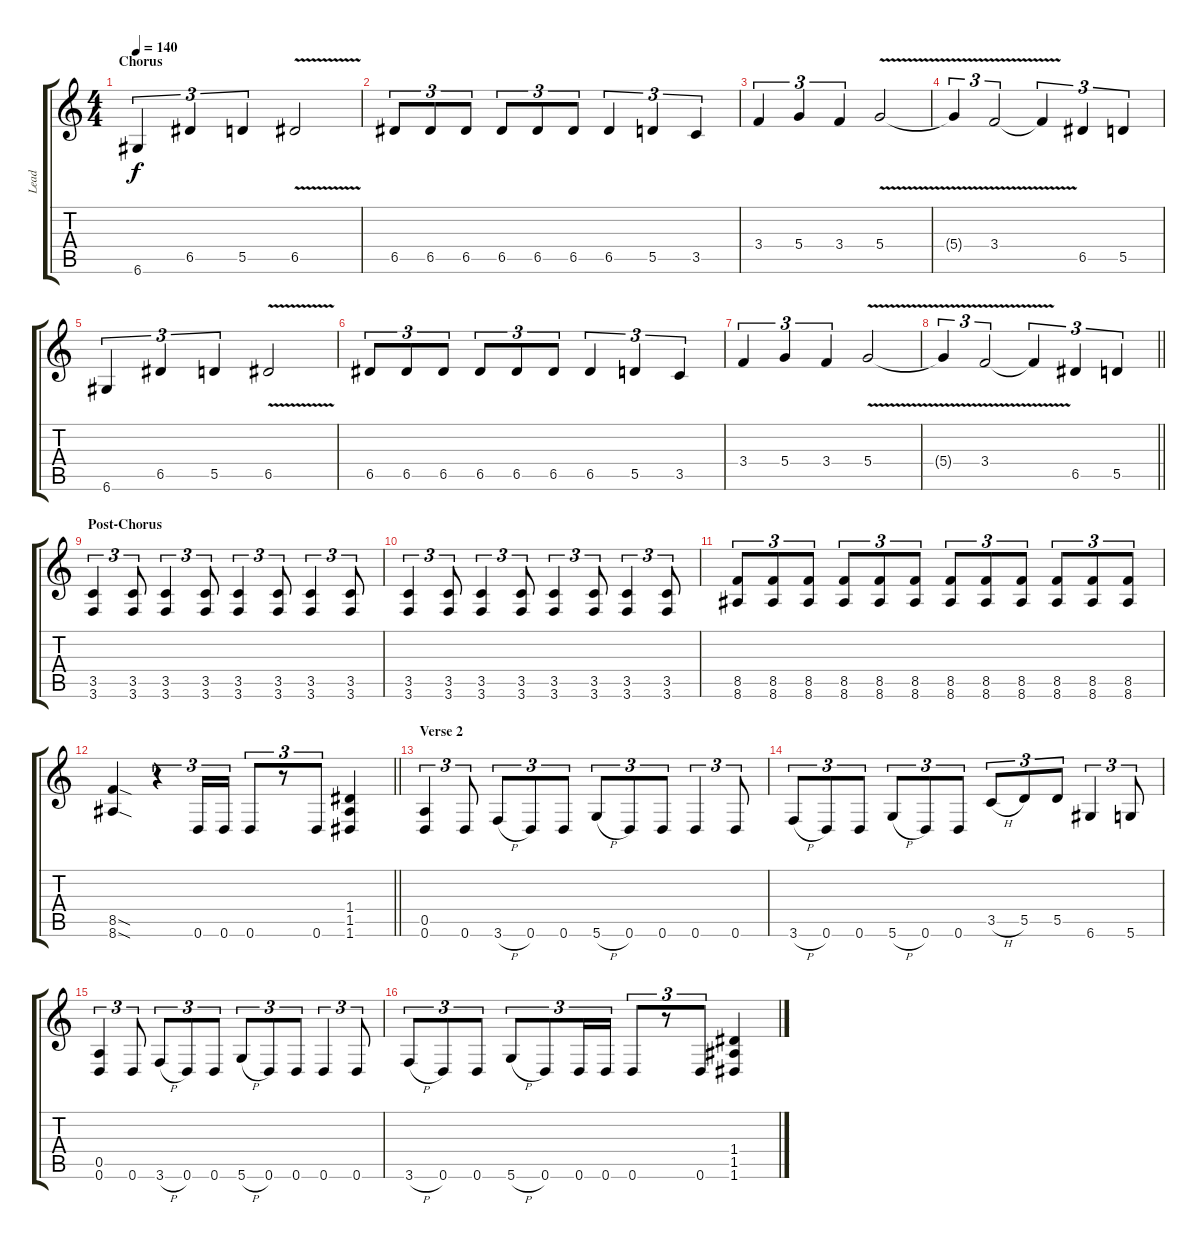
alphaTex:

\track ("Lead" "Lead") {instrument distortionguitar}
\staff {score tabs}
\tuning (E4 B3 G3 D3 A2 D2) {hide}
\ts (4 4)
\section ("" "Chorus")
\tempo 140
\clef g2
\ks c
6.6.4{tu (3 2) dy f} 6.5.4{tu (3 2)} 5.5.4{tu (3 2)} 6.5{v}.2 |
6.5.8{tu (3 2)} 6.5.8{tu (3 2)} 6.5.8{tu (3 2)} 6.5.8{tu (3 2)} 6.5.8{tu (3 2)} 6.5.8{tu (3 2)} 6.5.4{tu (3 2)} 5.5.4{tu (3 2)} 3.5.4{tu (3 2)} |
3.4.4{tu (3 2)} 5.4.4{tu (3 2)} 3.4.4{tu (3 2)} 5.4{v}.2 |
5.4{t}.4{tu (3 2)} 3.4{v}.2{tu (3 2)} 3.4{t}.4{tu (3 2)} 6.5.4{tu (3 2)} 5.5.4{tu (3 2)} |
6.6.4{tu (3 2)} 6.5.4{tu (3 2)} 5.5.4{tu (3 2)} 6.5{v}.2 |
6.5.8{tu (3 2)} 6.5.8{tu (3 2)} 6.5.8{tu (3 2)} 6.5.8{tu (3 2)} 6.5.8{tu (3 2)} 6.5.8{tu (3 2)} 6.5.4{tu (3 2)} 5.5.4{tu (3 2)} 3.5.4{tu (3 2)} |
3.4.4{tu (3 2)} 5.4.4{tu (3 2)} 3.4.4{tu (3 2)} 5.4{v}.2 |
\barLineRight lightlight
5.4{t}.4{tu (3 2)} 3.4{v}.2{tu (3 2)} 3.4{t}.4{tu (3 2)} 6.5.4{tu (3 2)} 5.5.4{tu (3 2)} |
\section ("" "Post-Chorus")
(3.5 3.6).4{tu (3 2)} (3.5 3.6).8{tu (3 2)} (3.5 3.6).4{tu (3 2)} (3.5 3.6).8{tu (3 2)} (3.5 3.6).4{tu (3 2)} (3.5 3.6).8{tu (3 2)} (3.5 3.6).4{tu (3 2)} (3.5 3.6).8{tu (3 2)} |
(3.5 3.6).4{tu (3 2)} (3.5 3.6).8{tu (3 2)} (3.5 3.6).4{tu (3 2)} (3.5 3.6).8{tu (3 2)} (3.5 3.6).4{tu (3 2)} (3.5 3.6).8{tu (3 2)} (3.5 3.6).4{tu (3 2)} (3.5 3.6).8{tu (3 2)} |
(8.5 8.6).8{tu (3 2)} (8.5 8.6).8{tu (3 2)} (8.5 8.6).8{tu (3 2)} (8.5 8.6).8{tu (3 2)} (8.5 8.6).8{tu (3 2)} (8.5 8.6).8{tu (3 2)} (8.5 8.6).8{tu (3 2)} (8.5 8.6).8{tu (3 2)} (8.5 8.6).8{tu (3 2)} (8.5 8.6).8{tu (3 2)} (8.5 8.6).8{tu (3 2)} (8.5 8.6).8{tu (3 2)} |
\barLineRight lightlight
(8.5{sod} 8.6{sod}).4 r.4{tu (3 2)} 0.6.16{tu (3 2)} 0.6.16{tu (3 2)} 0.6.8{tu (3 2)} r.8{tu (3 2)} 0.6.8{tu (3 2)} (1.4 1.5 1.6).4 |
\section ("" "Verse 2")
(0.5 0.6).4{tu (3 2)} 0.6.8{tu (3 2)} 3.6{h}.8{tu (3 2)} 0.6.8{tu (3 2)} 0.6.8{tu (3 2)} 5.6{h}.8{tu (3 2)} 0.6.8{tu (3 2)} 0.6.8{tu (3 2)} 0.6.4{tu (3 2)} 0.6.8{tu (3 2)} |
3.6{h}.8{tu (3 2)} 0.6.8{tu (3 2)} 0.6.8{tu (3 2)} 5.6{h}.8{tu (3 2)} 0.6.8{tu (3 2)} 0.6.8{tu (3 2)} 3.5{h}.8{tu (3 2)} 5.5.8{tu (3 2)} 5.5.8{tu (3 2)} 6.6.4{tu (3 2)} 5.6.8{tu (3 2)} |
(0.5 0.6).4{tu (3 2)} 0.6.8{tu (3 2)} 3.6{h}.8{tu (3 2)} 0.6.8{tu (3 2)} 0.6.8{tu (3 2)} 5.6{h}.8{tu (3 2)} 0.6.8{tu (3 2)} 0.6.8{tu (3 2)} 0.6.4{tu (3 2)} 0.6.8{tu (3 2)} |
3.6{h}.8{tu (3 2)} 0.6.8{tu (3 2)} 0.6.8{tu (3 2)} 5.6{h}.8{tu (3 2)} 0.6.8{tu (3 2)} 0.6.16{tu (3 2)} 0.6.16{tu (3 2)} 0.6.8{tu (3 2)} r.8{tu (3 2)} 0.6.8{tu (3 2)} (1.4 1.5 1.6).4
